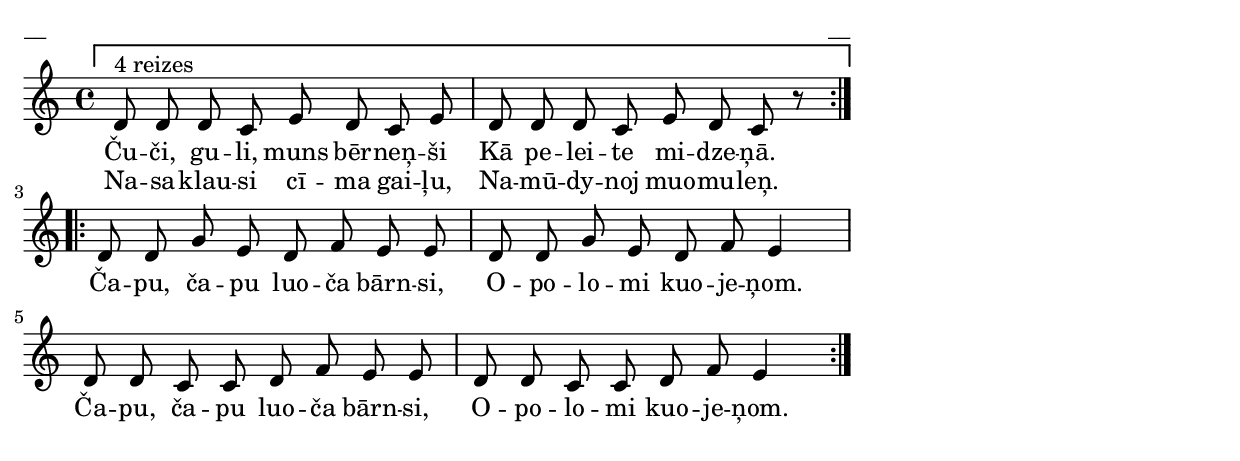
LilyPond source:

\version "2.13.16"
%\header {
%    title = "Čuči, guli, muns bērniņši"
%}
\paper {
line-width = 14\cm
left-margin = 0.4\cm
between-system-padding = 0.1\cm
between-system-space = 0.1\cm
}
\layout {
indent = #0
ragged-last = ##f
}

voiceA = \relative c' {
\clef "treble"
\key c \major
\time 4/4
\repeat volta 2 {
\set Score.repeatCommands = #'((volta ""))
d8^\markup{4 reizes} d d c e d c e | 
d8 d d c e d c r |
\set Score.repeatCommands = #'((volta #f))
}
\repeat volta 2 {
d8 d g e d f e e | 
d8 d g e d f e4 | 
d8 d c c d f e e |
d8 d c c d f e4 |
}
} 

lyricA = \lyricmode {
Ču -- či, gu -- li, muns bēr -- neņ -- ši
Kā pe -- lei -- te mi -- dze -- ņā. 
Ča -- pu, ča -- pu luo -- ča bārn -- si, 
O -- po -- lo -- mi kuo -- je -- ņom. 
Ča -- pu, ča -- pu luo -- ča bārn -- si, 
O -- po -- lo -- mi kuo -- je -- ņom. 
} 

lyricB = \lyricmode {
Na -- sa -- klau -- si cī -- ma gai -- ļu, 
Na -- mū -- dy -- noj muo -- mu -- leņ.
}



fullScore = <<
\new Staff {
<<
\new Voice = "voiceA" { \oneVoice \autoBeamOff \voiceA }
\lyricsto "voiceA" \new Lyrics \lyricA
\lyricsto "voiceA" \new Lyrics \lyricB
>>
}
>>

\score {
\fullScore
\header { piece = "__" opus = "__" }
}
\markup { \with-color #(x11-color 'white) \sans \smaller "__" }
\score {
\unfoldRepeats
\fullScore
\midi {
\context { \Staff \remove "Staff_performer" }
\context { \Voice \consists "Staff_performer" }
}
}


